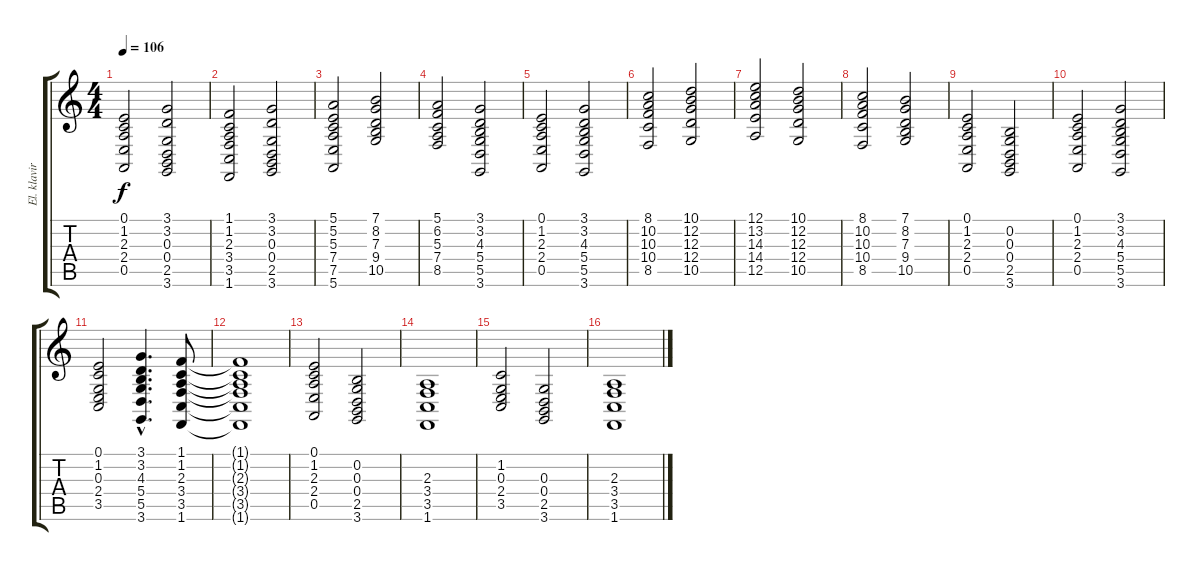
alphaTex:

\track ("El. klavir" "El. klavir") {instrument electricpiano2}
\staff {score tabs}
\tuning (E4 B3 G3 D3 A2 E2) {hide}
\ts (4 4)
\tempo 106
\clef g2
\ks c
(0.1 1.2 2.3 2.4 0.5).2{dy f instrument electricpiano2} (3.1 3.2 0.3 0.4 2.5 3.6).2 |
(1.1 1.2 2.3 3.4 3.5 1.6).2 (3.1 3.2 0.3 0.4 2.5 3.6).2 |
(5.1 5.2 5.3 7.4 7.5 5.6).2 (7.1 8.2 7.3 9.4 10.5).2 |
(5.1 6.2 5.3 7.4 8.5).2 (3.1 3.2 4.3 5.4 5.5 3.6).2 |
(0.1 1.2 2.3 2.4 0.5).2 (3.1 3.2 4.3 5.4 5.5 3.6).2 |
(8.1 10.2 10.3 10.4 8.5).2 (10.1 12.2 12.3 12.4 10.5).2 |
(12.1 13.2 14.3 14.4 12.5).2 (10.1 12.2 12.3 12.4 10.5).2 |
(8.1 10.2 10.3 10.4 8.5).2 (7.1 8.2 7.3 9.4 10.5).2 |
(0.1 1.2 2.3 2.4 0.5).2 (0.2 0.3 0.4 2.5 3.6).2 |
(0.1 1.2 2.3 2.4 0.5).2 (3.1 3.2 4.3 5.4 5.5 3.6).2 |
(0.1 1.2 0.3 2.4 3.5).2 (3.1{hac} 3.2{hac} 4.3{hac} 5.4{hac} 5.5{hac} 3.6{hac}).4{d} (1.1 1.2 2.3 3.4 3.5 1.6).8 |
(1.1{t} 1.2{t} 2.3{t} 3.4{t} 3.5{t} 1.6{t}).1 |
(0.1 1.2 2.3 2.4 0.5).2 (0.2 0.3 0.4 2.5 3.6).2 |
(2.3 3.4 3.5 1.6).1 |
(1.2 0.3 2.4 3.5).2 (0.3 0.4 2.5 3.6).2 |
(2.3 3.4 3.5 1.6).1
